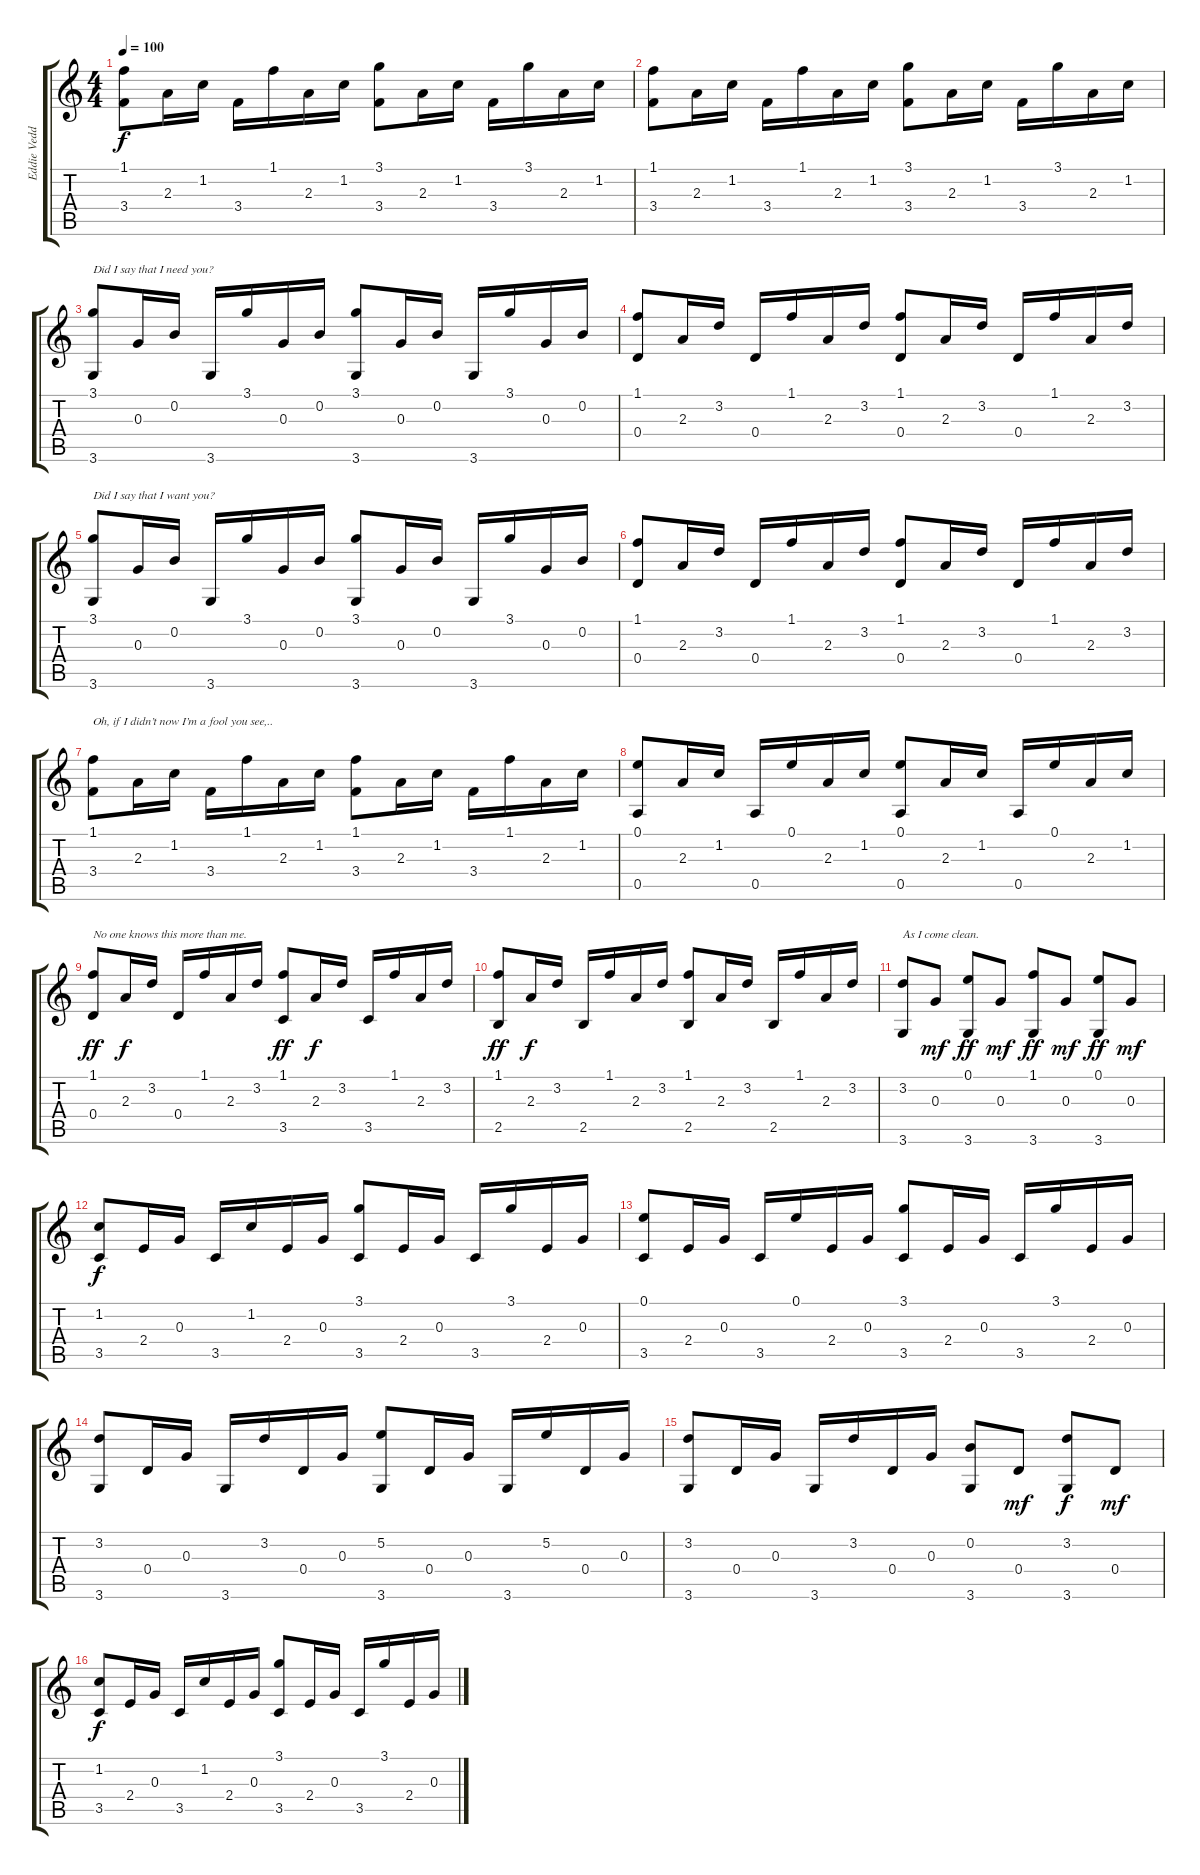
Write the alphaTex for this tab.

\track ("Eddie Vedder" "Eddie Vedd") {instrument acousticguitarnylon}
\staff {score tabs}
\tuning (E4 B3 G3 D3 A2 E2) {hide}
\ts (4 4)
\tempo 100
\clef g2
\ks c
(1.1 3.4).8{dy f} 2.3.16 1.2.16 3.4.16 1.1.16 2.3.16 1.2.16 (3.1 3.4).8 2.3.16 1.2.16 3.4.16 3.1.16 2.3.16 1.2.16 |
(1.1 3.4).8 2.3.16 1.2.16 3.4.16 1.1.16 2.3.16 1.2.16 (3.1 3.4).8 2.3.16 1.2.16 3.4.16 3.1.16 2.3.16 1.2.16 |
(3.1 3.6).8{txt "Did I say that I need you?"} 0.3.16 0.2.16 3.6.16 3.1.16 0.3.16 0.2.16 (3.1 3.6).8 0.3.16 0.2.16 3.6.16 3.1.16 0.3.16 0.2.16 |
(1.1 0.4).8 2.3.16 3.2.16 0.4.16 1.1.16 2.3.16 3.2.16 (1.1 0.4).8 2.3.16 3.2.16 0.4.16 1.1.16 2.3.16 3.2.16 |
(3.1 3.6).8{txt "Did I say that I want you?"} 0.3.16 0.2.16 3.6.16 3.1.16 0.3.16 0.2.16 (3.1 3.6).8 0.3.16 0.2.16 3.6.16 3.1.16 0.3.16 0.2.16 |
(1.1 0.4).8 2.3.16 3.2.16 0.4.16 1.1.16 2.3.16 3.2.16 (1.1 0.4).8 2.3.16 3.2.16 0.4.16 1.1.16 2.3.16 3.2.16 |
(1.1 3.4).8{txt "Oh, if I didn’t now I’m a fool you see,.."} 2.3.16 1.2.16 3.4.16 1.1.16 2.3.16 1.2.16 (1.1 3.4).8 2.3.16 1.2.16 3.4.16 1.1.16 2.3.16 1.2.16 |
(0.1 0.5).8 2.3.16 1.2.16 0.5.16 0.1.16 2.3.16 1.2.16 (0.1 0.5).8 2.3.16 1.2.16 0.5.16 0.1.16 2.3.16 1.2.16 |
(1.1 0.4).8{txt "No one knows this more than me." dy ff} 2.3.16{dy f} 3.2.16 0.4.16 1.1.16 2.3.16 3.2.16 (1.1 3.5).8{dy ff} 2.3.16{dy f} 3.2.16 3.5.16 1.1.16 2.3.16 3.2.16 |
(1.1 2.5).8{dy ff} 2.3.16{dy f} 3.2.16 2.5.16 1.1.16 2.3.16 3.2.16 (1.1 2.5).8 2.3.16 3.2.16 2.5.16 1.1.16 2.3.16 3.2.16 |
(3.2 3.6).8{txt "As I come clean."} 0.3.8{dy mf} (0.1 3.6).8{dy ff} 0.3.8{dy mf} (1.1 3.6).8{dy ff} 0.3.8{dy mf} (0.1 3.6).8{dy ff} 0.3.8{dy mf} |
(1.2 3.5).8{dy f} 2.4.16 0.3.16 3.5.16 1.2.16 2.4.16 0.3.16 (3.1 3.5).8 2.4.16 0.3.16 3.5.16 3.1.16 2.4.16 0.3.16 |
(0.1 3.5).8 2.4.16 0.3.16 3.5.16 0.1.16 2.4.16 0.3.16 (3.1 3.5).8 2.4.16 0.3.16 3.5.16 3.1.16 2.4.16 0.3.16 |
(3.2 3.6).8 0.4.16 0.3.16 3.6.16 3.2.16 0.4.16 0.3.16 (5.2 3.6).8 0.4.16 0.3.16 3.6.16 5.2.16 0.4.16 0.3.16 |
(3.2 3.6).8 0.4.16 0.3.16 3.6.16 3.2.16 0.4.16 0.3.16 (0.2 3.6).8 0.4.8{dy mf} (3.2 3.6).8{dy f} 0.4.8{dy mf} |
(1.2 3.5).8{dy f} 2.4.16 0.3.16 3.5.16 1.2.16 2.4.16 0.3.16 (3.1 3.5).8 2.4.16 0.3.16 3.5.16 3.1.16 2.4.16 0.3.16
